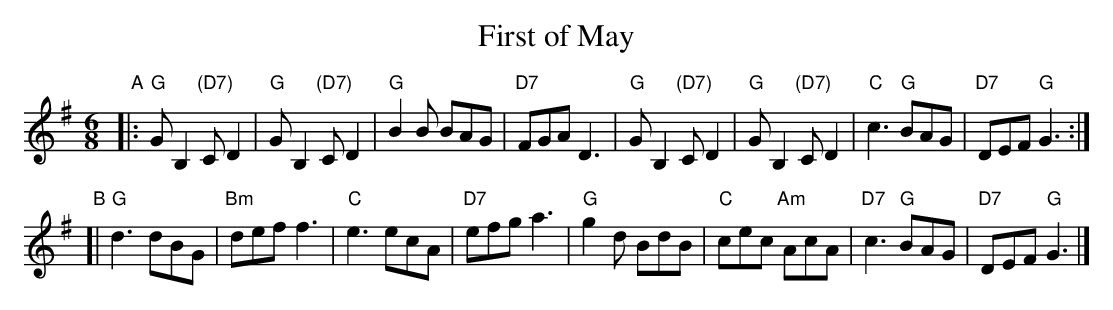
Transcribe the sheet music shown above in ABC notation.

X:1
T: First of May
M: 6/8
L: 1/8
K: G
"A"|: \
"G"GB,2 "(D7)"CD2 | "G"GB,2 "(D7)"CD2 | "G"B2B BAG | "D7"FGA D3 |\
"G"GB,2 "(D7)"CD2 | "G"GB,2 "(D7)"CD2 | "C"c3 "G"BAG | "D7"DEF "G"G3 :|
"B"[|\
"G"d3 dBG | "Bm"def f3 | "C"e3 ecA | "D7"efg a3 |\
"G"g2d BdB | "C"cec "Am"AcA | "D7"c3 "G"BAG | "D7"DEF "G"G3 |]
